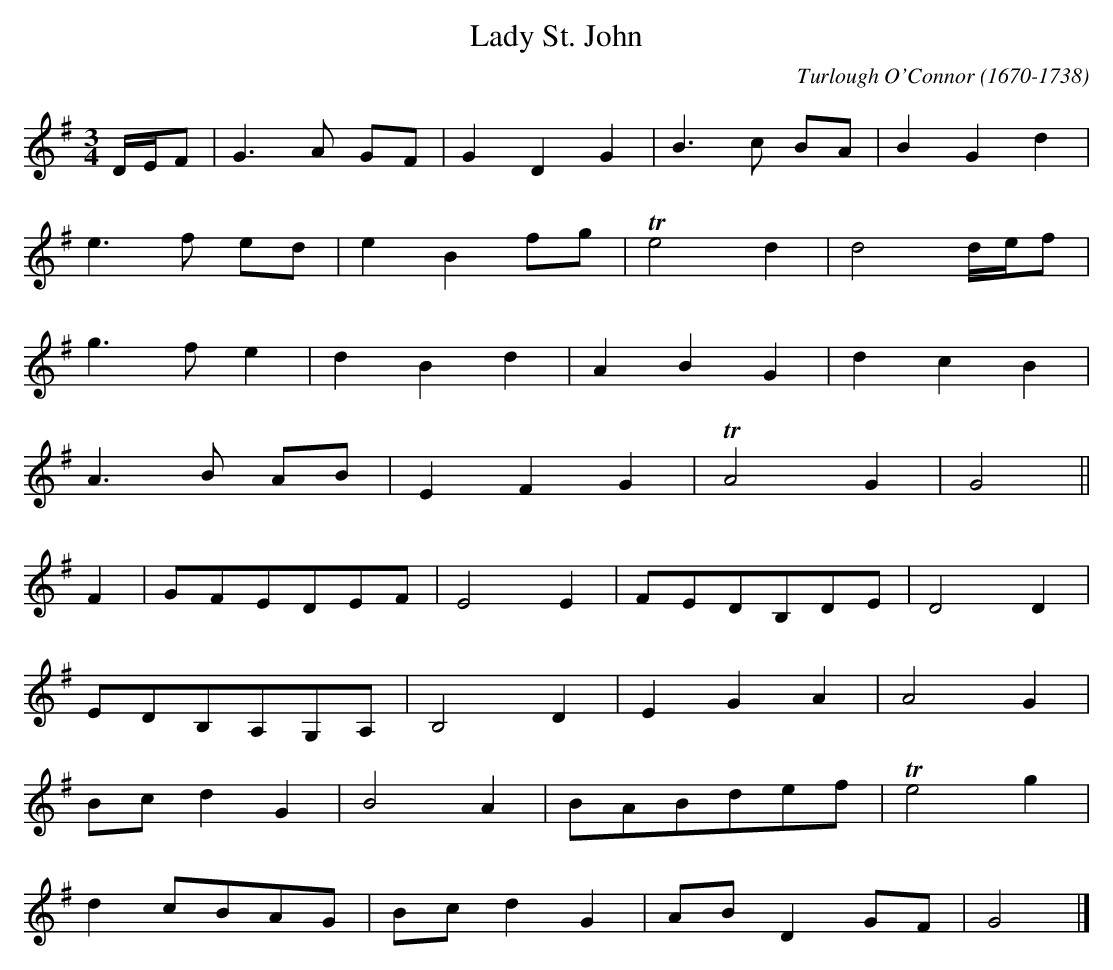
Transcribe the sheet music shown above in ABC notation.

X:1occ
T:Lady St. John
C:Turlough O'Connor (1670-1738)
M:3/4
L:1/8
K:G
C:MODERATO
D/2E/2F|G3A GF|G2D2G2|B3c BA|B2G2d2|
e3f ed|e2B2fg| Te4d2|d4d/2e/2f|
g3f e2|d2B2d2|A2B2G2|d2c2B2|
A3B AB|E2F2G2| TA4G2|G4||
F2|GFEDEF|E4E2|FEDB,DE|D4D2|
EDB,A,G,A,|B,4D2|E2G2A2|A4G2|
Bc d2G2|B4A2|BABdef| Te4g2|
d2cBAG|Bc d2G2|AB D2GF|G4|]
